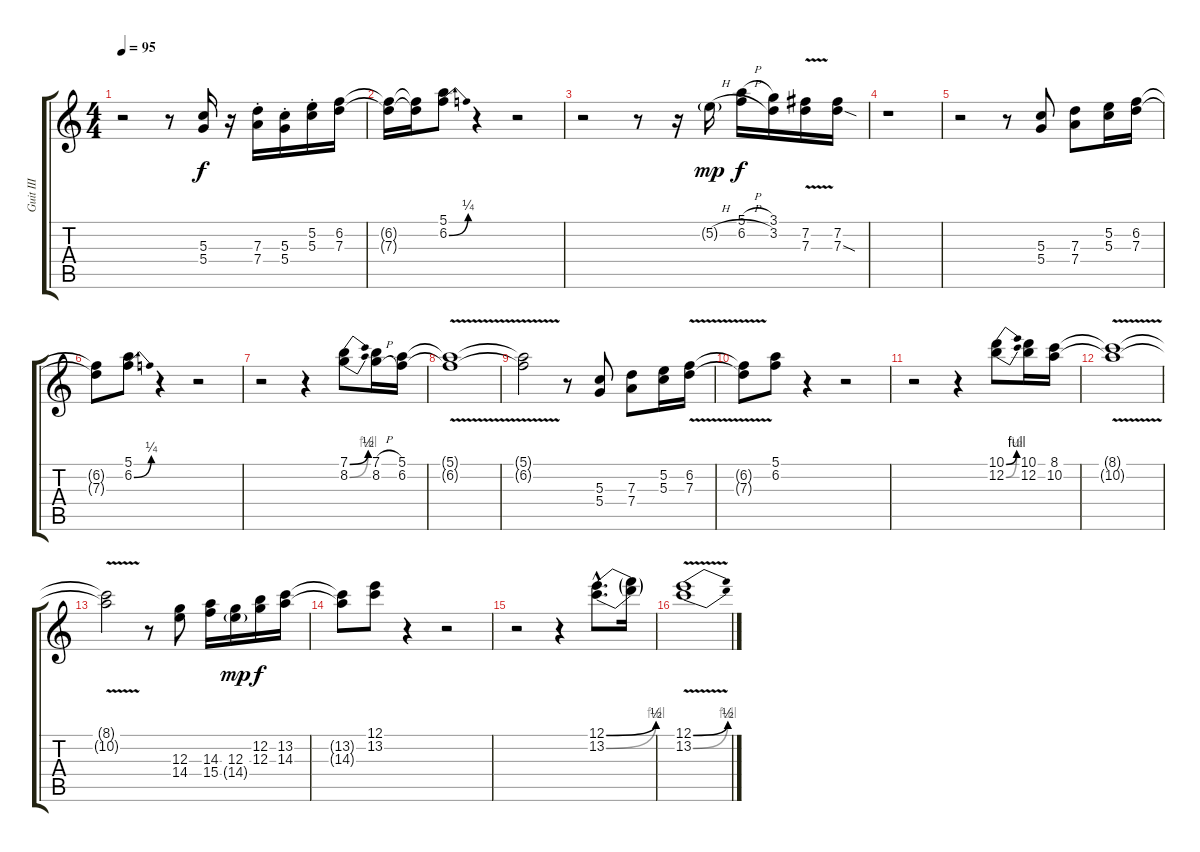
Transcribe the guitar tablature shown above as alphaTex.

\track ("Guit III" "Guit III") {instrument overdrivenguitar}
\staff {score tabs}
\tuning (E4 B3 G3 D3 A2 E2) {hide}
\ts (4 4)
\tempo 95
\clef g2
\ks c
r.2{dy f} r.8 (5.3 5.4).16{balance 8} r.16 (7.3{st} 7.4{st}).16 (5.3{st} 5.4{st}).16 (5.2{st} 5.3{st}).16 (6.2 7.3).16 |
(6.2{t} 7.3{t}).16 (6.2{t} 7.3{t}).16 (5.1 6.2{be (bend 0 0 60 1)}).8 r.4 r.2 |
r.2 r.8 r.16 5.2{h g}.16{dy mp} (5.1{h} 6.2{h}).16{dy f} (3.1 3.2).16 (7.2{v} 7.3).16 (7.2 7.3{sod}).16 |
r.1 |
r.2 r.8 (5.3 5.4).8 (7.3 7.4).8 (5.2 5.3).16 (6.2 7.3).16 |
(6.2{t} 7.3{t}).8 (5.1 6.2{be (bend 0 0 60 1)}).8 r.4 r.2 |
r.2 r.4 (7.1{be (bend 0 0 60 2)} 8.2{be (bend 0 0 60 4)}).8 (7.1{h} 8.2{h}).16 (5.1 6.2).16 |
(5.1{v t} 6.2{v t}).1 |
(5.1{v t} 6.2{v t}).2 r.8 (5.3 5.4).8 (7.3 7.4).8 (5.2 5.3).16 (6.2{v} 7.3{v}).16 |
(6.2{t} 7.3{t}).8 (5.1 6.2).8 r.4 r.2 |
r.2 r.4 (10.1{be (bend 0 0 60 4)} 12.2{be (bend 0 0 60 2)}).8 (10.1 12.2).16 (8.1 10.2).16 |
(8.1{v t} 10.2{v t}).1 |
(8.1{v t} 10.2{v t}).2 r.8 (12.3 14.4).8 (14.3 15.4).16 (12.3 14.4{g}).16{dy mp} (12.2 12.3).16{dy f} (13.2 14.3).16 |
(13.2{t} 14.3{t}).8 (12.1 13.2).8 r.4 r.2 |
r.2 r.4 (12.1{be (bend 0 0 60 2) hac} 13.2{be (bend 0 0 60 4) hac}).8{d} (12.1{t} 13.2{t}).16 |
(12.1{be (bend 0 0 60 2) v} 13.2{be (bend 0 0 60 4) v}).1
